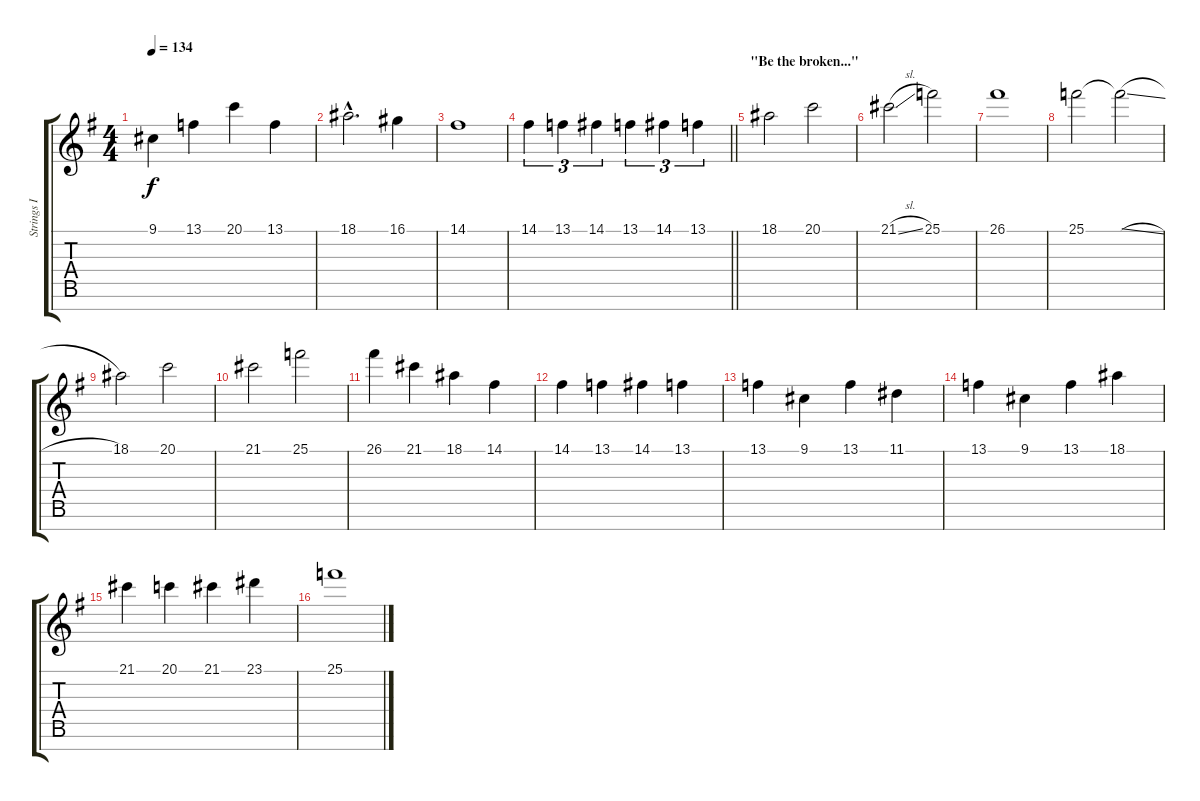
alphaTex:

\track ("Strings I" "Strings I") {instrument stringensemble1}
\staff {score tabs}
\tuning (E4 B3 G3 D3 A2 E2 B1) {hide}
\ts (4 4)
\tempo 134
\clef g2
\ks g
9.1.4{dy f} 13.1.4 20.1.4 13.1.4 |
18.1{hac}.2{d} 16.1.4 |
14.1.1 |
\barLineRight lightlight
14.1.4{tu (3 2)} 13.1.4{tu (3 2)} 14.1.4{tu (3 2)} 13.1.4{tu (3 2)} 14.1.4{tu (3 2)} 13.1.4{tu (3 2)} |
\section ("" "\"Be the broken...\"")
18.1.2 20.1.2 |
21.1{sl}.2 25.1.2 |
26.1.1 |
25.1.2 25.1{sl t}.2 |
18.1.2 20.1.2 |
21.1.2 25.1.2 |
26.1.4 21.1.4 18.1.4 14.1.4 |
14.1.4 13.1.4 14.1.4 13.1.4 |
13.1.4 9.1.4 13.1.4 11.1.4 |
13.1.4 9.1.4 13.1.4 18.1.4 |
21.1.4 20.1.4 21.1.4 23.1.4 |
25.1.1
